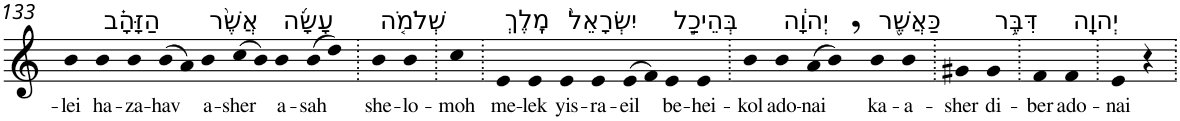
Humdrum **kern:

**kern	**text
*part1	*part1
*staff1	*staff1
*I"Piano	*
*I'Pno	*
!!LO:PB:g=z
*clefG2	*
*k[]	*
=133	=133
!	!LO:LY:b
4b	-lei
!LO:TX:a:t=הַזָּהָ֗ב	!
!	!LO:LY:b
4b	ha-
!	!LO:LY:b
4b	-za-
!	!LO:LY:b
(>8b	-hav
8a)	.
!LO:TX:a:t=אֲשֶׁ֨ר	!
!	!LO:LY:b
4b	a-
!	!LO:LY:b
(>8cc	-sher
8b)	.
!LO:TX:a:t=עָשָׂ֜ה	!
!	!LO:LY:b
4b	a-
!	!LO:LY:b
(>8b	-sah
8dd)	.
=134.	=134.
!LO:TX:a:t=שְׁלֹמֹ֤ה	!
!	!LO:LY:b
4b	she-
!	!LO:LY:b
4b	-lo-
=135.	=135.
!	!LO:LY:b
4cc	-moh
=136.	=136.
!LO:TX:a:t=מֶֽלֶךְ	!
!	!LO:LY:b
4e	me-
!	!LO:LY:b
4e	-lek
!LO:TX:a:t=יִשְׂרָאֵל֙	!
!	!LO:LY:b
4e	yis-
!	!LO:LY:b
4e	-ra-
!	!LO:LY:b
(>8e	-eil
8f)	.
!LO:TX:a:t=בְּהֵיכַ֣ל	!
!	!LO:LY:b
4e	be-
!	!LO:LY:b
4e	-hei-
=137.	=137.
!	!LO:LY:b
4b	-kol
!LO:TX:a:t=יְהוָ֔ה	!
!	!LO:LY:b
4b	ado-
!	!LO:LY:b
(>8a	-nai
8b,)	.
!LO:TX:a:t=כַּאֲשֶׁ֖ר	!
!	!LO:LY:b
4b	ka-
!	!LO:LY:b
4b	-a-
=138.	=138.
!	!LO:LY:b
4g#X	-sher
!LO:TX:a:t=דִּבֶּ֥ר	!
!	!LO:LY:b
4g#	di-
=139.	=139.
!	!LO:LY:b
4f	-ber
!LO:TX:a:t=יְהוָֽה	!
!	!LO:LY:b
4f	ado-
=140.	=140.
!	!LO:LY:b
4e	-nai
4r	.
=.	=.
*-	*-
